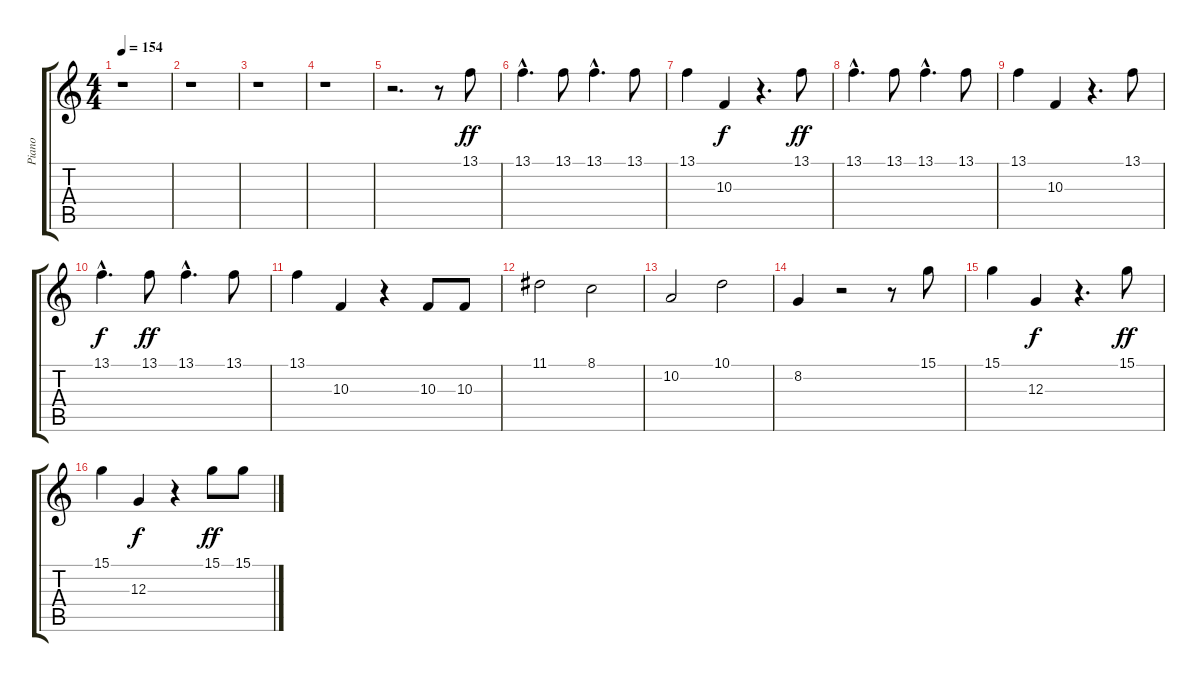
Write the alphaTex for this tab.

\track ("Piano" "Piano") {instrument electricgrandpiano}
\staff {score tabs}
\tuning (E4 B3 G3 D3 A2 E2) {hide}
\ts (4 4)
\tempo 154
\clef g2
\ks c
r.1{dy fff} |
r.1 |
r.1 |
r.1 |
r.2{d} r.8 13.1.8{dy ff} |
13.1{hac}.4{d} 13.1.8 13.1{hac}.4{d} 13.1.8 |
13.1.4 10.3.4{dy f} r.4{d} 13.1.8{dy ff} |
13.1{hac}.4{d} 13.1.8 13.1{hac}.4{d} 13.1.8 |
13.1.4 10.3.4 r.4{d} 13.1.8 |
13.1{hac}.4{d dy f} 13.1.8{dy ff} 13.1{hac}.4{d} 13.1.8 |
13.1.4 10.3.4 r.4 10.3.8 10.3.8 |
11.1.2 8.1.2 |
10.2.2 10.1.2 |
8.2.4 r.2 r.8 15.1.8 |
15.1.4 12.3.4{dy f} r.4{d} 15.1.8{dy ff} |
15.1.4 12.3.4{dy f} r.4 15.1.8{dy ff} 15.1.8
